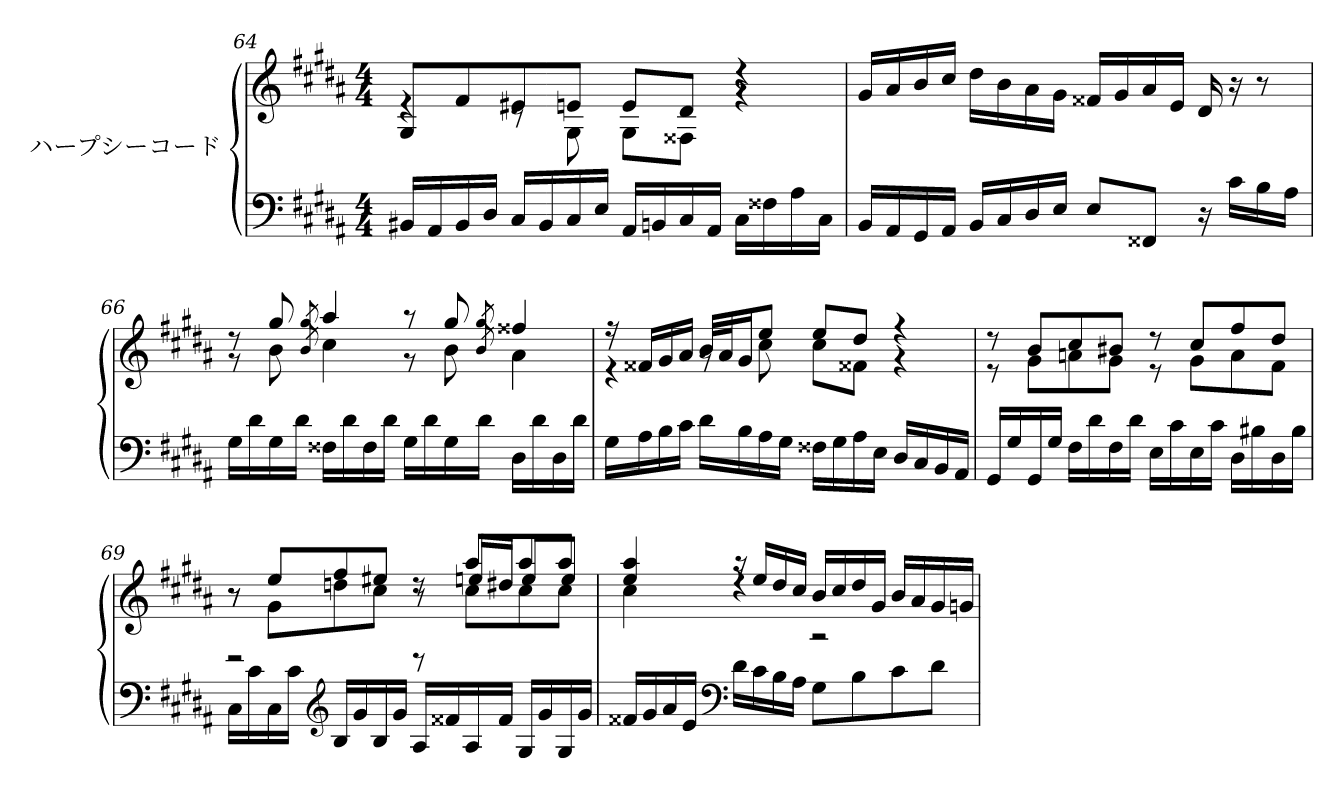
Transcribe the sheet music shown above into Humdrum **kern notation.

**kern	**kern
*part1	*part1
*staff2	*staff1
*I"ハープシーコード	*
*clefF4	*clefG2
*k[f#c#g#d#a#]	*k[f#c#g#d#a#]
*M4/4	*M4/4
=64	=64
*	*^
16BB#X/LL	8G#/L	4re
16AA#/	.	.
16BB#/	8f#/	.
16D#/JJ	.	.
16C#/LL	8e#X/	8rc
16BB#/	.	.
16C#/	8en/J	8G#\
16E/JJ	.	.
16AA#/LL	8e/L	8G#\L
16BBn/	.	.
16C#/	8d#/J	8F##X\J
16AA#/JJ	.	.
16C#\LL	4rdd	4rg
16F##X\	.	.
16A#\	.	.
16C#\JJ	.	.
*	*v	*v
!!LO:LB:g=z
=65	=65
16BB/LL	16g#/LL
16AA#/	16a#/
16GG#/	16b/
16AA#/JJ	16cc#/JJ
16BB/LL	16dd#\LL
16C#/	16b\
16D#/	16a#\
16E/JJ	16g#\JJ
8E/L	16f##X/LL
.	16g#/
8FF##X/J	16a#/
.	16e/JJ
16r	16d#/
16c#\LL	16r
16B\	8r
16A#\JJ	.
=66	=66
*	*^
16G#\LL	8rdd	8r
16d#\	.	.
16G#\	8gg#/	8b\
16d#\JJ	.	.
.	8qgg#/	8qb/
16F##X\LL	4aa#/	4cc#\
16d#\	.	.
16F##\	.	.
16d#\JJ	.	.
16G#\LL	8r	8r
16d#\	.	.
16G#\	8gg#/	8b\
16d#\JJ	.	.
.	8qgg#/	8qb/
16D#\LL	4ff##X/	4a#\
16d#\	.	.
16D#\	.	.
16d#\JJ	.	.
!!LO:LB:g=z	!!
=67	=67	=67
16G#\LL	16r	4re
16A#\	16f##X/LL	.
16B\	16g#/	.
16c#\JJ	16a#/JJ	.
16d#\LL	32b/LLL	8rg
.	32a#/J	.
16B\	16g#/J	.
16A#\	8ee/J	8cc#\
16G#\JJ	.	.
16F##X\LL	8ee/L	8cc#\L
16G#\	.	.
16A#\	8dd#/J	8f##X\J
16E\JJ	.	.
16D#/LL	4r	4rg
16C#/	.	.
16BB/	.	.
16AA#/JJ	.	.
=68	=68	=68
16GG#/LL	8r	8r
16G#/	.	.
16GG#/	8b/L	8g#\L
16G#/JJ	.	.
16F#\LL	8cc#/	8an\
16d#\	.	.
16F#\	8b#X/J	8g#\J
16d#\JJ	.	.
16E\LL	8r	8r
16c#\	.	.
16E\	8cc#/L	8g#\L
16c#\JJ	.	.
16D#\LL	8ff#/	8a\
16B#X\	.	.
16D#\	8dd#/J	8f#\J
16B#\JJ	.	.
!!LO:LB:g=z
=69	=69	=69
*	*	*^
16C#\LL	8r	8r	2rD
16c#\	.	.	.
16C#\	8ee/L	8g#\L	.
16c#\JJ	.	.	.
*clefG2	*	*	*
16B/LL	8ff#/	8ddn\	.
16g#/	.	.	.
16B/	8ee#X/J	8cc#\J	.
16g#/JJ	.	.	.
16A#/LL	8r	8rdd	8rD
16f##X/	.	.	.
16A#/	8aa#/L	16een/LL	8cc#\L
16f##/JJ	.	16dd#X/JJ	.
16G#/LL	8aa#/	8ee/L	8cc#\
16g#/	.	.	.
16G#/	8aa#/J	8ee/J	8cc#\J
16g#/JJ	.	.	.
*	*	*v	*v
=70	=70	=70
16f##X/LL	4ee/ 4aa#/	4cc#\
16g#/	.	.
16a#/	.	.
16e/JJ	.	.
*clefF4	*	*
16d#\LL	16r	4rdd
16c#\	16ee/LL	.
16B\	16dd#/	.
16A#\JJ	16cc#/JJ	.
8G#\L	16b/LL	2r
.	16cc#/	.
8B\	16dd#/	.
.	16g#/JJ	.
8c#\	16b/LL	.
.	16a#/	.
8d#\J	16g#/	.
.	16gn/JJ	.
*	*v	*v
=	=
*-	*-
